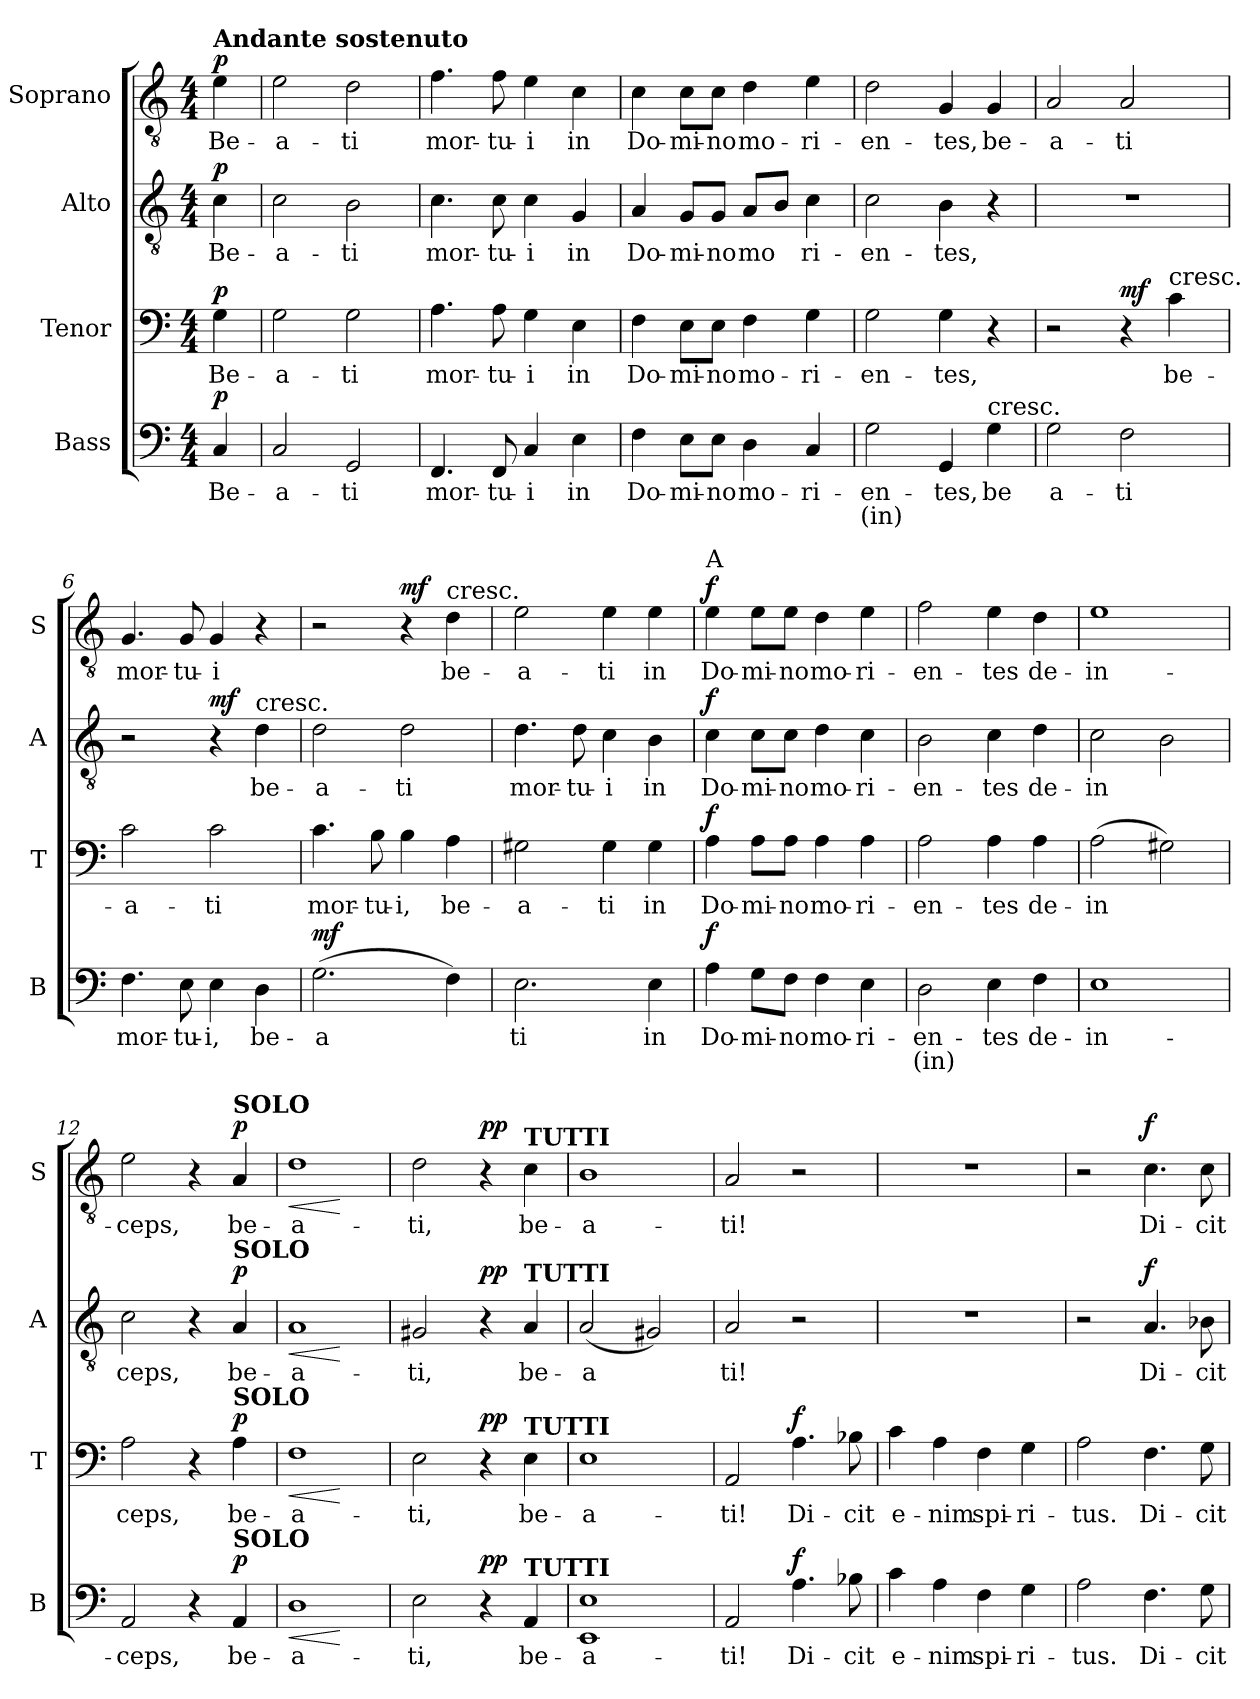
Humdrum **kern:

**kern	**text	**text	**dynam	**kern	**text	**dynam	**kern	**text	**dynam	**kern	**text	**dynam
*part4	*part4	*part4	*part4	*part3	*part3	*part3	*part2	*part2	*part2	*part1	*part1	*part1
*staff4	*staff4	*staff4	*staff4	*staff3	*staff3	*staff3	*staff2	*staff2	*staff2	*staff1	*staff1	*staff1
*I"Bass	*	*	*	*I"Tenor	*	*	*I"Alto	*	*	*I"Soprano	*	*
*I'B	*	*	*	*I'T	*	*	*I'A	*	*	*I'S	*	*
*clefF4	*	*	*	*clefF4	*	*	*clefGv2	*	*	*clefGv2	*	*
*k[]	*	*	*	*k[]	*	*	*k[]	*	*	*k[]	*	*
*M4/4	*	*	*	*M4/4	*	*	*M4/4	*	*	*M4/4	*	*
*MM84	*	*	*	*MM84	*	*	*MM84	*	*	*MM84	*	*
=	=	=	=	=	=	=	=	=	=	=	=	=
!	!	!	!	!	!	!	!	!	!	!LO:TX:a:B:t=Andante sostenuto	!	!
!	!LO:LY:b	!	!LO:DY:a	!	!LO:LY:b	!LO:DY:a	!	!LO:LY:b	!LO:DY:a	!	!LO:LY:b	!LO:DY:a
4C/	Be-	.	p	4G\	Be-	p	4c\	Be-	p	4e\	Be-	p
=1	=1	=1	=1	=1	=1	=1	=1	=1	=1	=1	=1	=1
!	!LO:LY:b	!	!	!	!LO:LY:b	!	!	!LO:LY:b	!	!	!LO:LY:b	!
2C/	-a-	.	.	2G\	-a-	.	2c\	-a-	.	2e\	-a-	.
!	!LO:LY:b	!	!	!	!LO:LY:b	!	!	!LO:LY:b	!	!	!LO:LY:b	!
2GG/	-ti	.	.	2G\	-ti	.	2B\	-ti	.	2d\	-ti	.
=2	=2	=2	=2	=2	=2	=2	=2	=2	=2	=2	=2	=2
!	!LO:LY:b	!	!	!	!LO:LY:b	!	!	!LO:LY:b	!	!	!LO:LY:b	!
4.FF/	mor-	.	.	4.A\	mor-	.	4.c\	mor-	.	4.f\	mor-	.
!	!LO:LY:b	!	!	!	!LO:LY:b	!	!	!LO:LY:b	!	!	!LO:LY:b	!
8FF/	-tu-	.	.	8A\	-tu-	.	8c\	-tu-	.	8f\	-tu-	.
!	!LO:LY:b	!	!	!	!LO:LY:b	!	!	!LO:LY:b	!	!	!LO:LY:b	!
4C/	-i	.	.	4G\	-i	.	4c\	-i	.	4e\	-i	.
!	!LO:LY:b	!	!	!	!LO:LY:b	!	!	!LO:LY:b	!	!	!LO:LY:b	!
4E\	in	.	.	4E\	in	.	4G/	in	.	4c\	in	.
=3	=3	=3	=3	=3	=3	=3	=3	=3	=3	=3	=3	=3
!	!LO:LY:b	!	!	!	!LO:LY:b	!	!	!LO:LY:b	!	!	!LO:LY:b	!
4F\	Do-	.	.	4F\	Do-	.	4A/	Do-	.	4c\	Do-	.
!	!LO:LY:b	!	!	!	!LO:LY:b	!	!	!LO:LY:b	!	!	!LO:LY:b	!
8E\L	-mi-	.	.	8E\L	-mi-	.	8G/L	-mi-	.	8c\L	-mi-	.
!	!LO:LY:b	!	!	!	!LO:LY:b	!	!	!LO:LY:b	!	!	!LO:LY:b	!
8E\J	-no	.	.	8E\J	-no	.	8G/J	-no	.	8c\J	-no	.
!	!LO:LY:b	!	!	!	!LO:LY:b	!	!	!LO:LY:b	!	!	!LO:LY:b	!
4D\	mo-	.	.	4F\	mo-	.	8A/L	-mo	.	4d\	mo-	.
.	.	.	.	.	.	.	8B/J	.	.	.	.	.
!	!LO:LY:b	!	!	!	!LO:LY:b	!	!	!LO:LY:b	!	!	!LO:LY:b	!
4C/	-ri-	.	.	4G\	-ri-	.	4c\	ri-	.	4e\	-ri-	.
=4	=4	=4	=4	=4	=4	=4	=4	=4	=4	=4	=4	=4
!	!LO:LY:b	!LO:LY:b	!	!	!LO:LY:b	!	!	!LO:LY:b	!	!	!LO:LY:b	!
2G\	-en-	(in)	.	2G\	-en-	.	2c\	-en-	.	2d\	-en-	.
!	!LO:LY:b	!	!	!	!LO:LY:b	!	!	!LO:LY:b	!	!	!LO:LY:b	!
4GG/	-tes,	.	.	4G\	-tes,	.	4B\	-tes,	.	4G/	-tes,	.
!LO:TX:a:t=cresc.	!	!	!	!	!	!	!	!	!	!	!	!
!	!LO:LY:b	!	!	!	!	!	!	!	!	!	!LO:LY:b	!
4G\	be	.	.	4r	.	.	4r	.	.	4G/	be-	.
=5	=5	=5	=5	=5	=5	=5	=5	=5	=5	=5	=5	=5
!	!LO:LY:b	!	!	!	!	!	!	!	!	!	!LO:LY:b	!
2G\	a-	.	.	2r	.	.	1r	.	.	2A/	-a-	.
!	!LO:LY:b	!	!	!	!	!LO:DY:a	!	!	!	!	!LO:LY:b	!
2F\	-ti	.	.	4r	.	mf	.	.	.	2A/	-ti	.
!	!	!	!	!LO:TX:a:t=cresc.	!	!	!	!	!	!	!	!
!	!	!	!	!	!LO:LY:b	!	!	!	!	!	!	!
.	.	.	.	4c\	be-	.	.	.	.	.	.	.
=6	=6	=6	=6	=6	=6	=6	=6	=6	=6	=6	=6	=6
!	!LO:LY:b	!	!	!	!LO:LY:b	!	!	!	!	!	!LO:LY:b	!
4.F\	mor-	.	.	2c\	-a-	.	2r	.	.	4.G/	mor-	.
!	!LO:LY:b	!	!	!	!	!	!	!	!	!	!LO:LY:b	!
8E\	-tu-	.	.	.	.	.	.	.	.	8G/	-tu-	.
!	!LO:LY:b	!	!	!	!LO:LY:b	!	!	!	!LO:DY:a	!	!LO:LY:b	!
4E\	-i,	.	.	2c\	-ti	.	4r	.	mf	4G/	-i	.
!	!	!	!	!	!	!	!LO:TX:a:t=cresc.	!	!	!	!	!
!	!LO:LY:b	!	!	!	!	!	!	!LO:LY:b	!	!	!	!
4D\	be-	.	.	.	.	.	4d\	be-	.	4r	.	.
=7	=7	=7	=7	=7	=7	=7	=7	=7	=7	=7	=7	=7
!	!LO:LY:b	!	!LO:DY:a	!	!LO:LY:b	!	!	!LO:LY:b	!	!	!	!
(>2.G\	-a	.	mf	4.c\	mor-	.	2d\	-a-	.	2r	.	.
!	!	!	!	!	!LO:LY:b	!	!	!	!	!	!	!
.	.	.	.	8B\	-tu-	.	.	.	.	.	.	.
!	!	!	!	!	!LO:LY:b	!	!	!LO:LY:b	!	!	!	!LO:DY:a
.	.	.	.	4B\	-i,	.	2d\	-ti	.	4r	.	mf
!	!	!	!	!	!	!	!	!	!	!LO:TX:t=cresc.	!	!
!	!	!	!	!	!LO:LY:b	!	!	!	!	!	!LO:LY:b	!
4F\)	.	.	.	4A\	be-	.	.	.	.	4d\	be-	.
=8	=8	=8	=8	=8	=8	=8	=8	=8	=8	=8	=8	=8
!	!LO:LY:b	!	!	!	!LO:LY:b	!	!	!LO:LY:b	!	!	!LO:LY:b	!
2.E\	ti	.	.	2G#X\	-a-	.	4.d\	mor-	.	2e\	-a-	.
!	!	!	!	!	!	!	!	!LO:LY:b	!	!	!	!
.	.	.	.	.	.	.	8d\	-tu-	.	.	.	.
!	!	!	!	!	!LO:LY:b	!	!	!LO:LY:b	!	!	!LO:LY:b	!
.	.	.	.	4G#\	-ti	.	4c\	-i	.	4e\	-ti	.
!	!LO:LY:b	!	!	!	!LO:LY:b	!	!	!LO:LY:b	!	!	!LO:LY:b	!
4E\	in	.	.	4G#\	in	.	4B\	in	.	4e\	in	.
!!LO:LB:g=z
=9	=9	=9	=9	=9	=9	=9	=9	=9	=9	=9	=9	=9
!	!	!	!	!	!	!	!	!	!	!LO:TX:a:t=A	!	!
!	!LO:LY:b	!	!LO:DY:a	!	!LO:LY:b	!LO:DY:a	!	!LO:LY:b	!LO:DY:a	!	!LO:LY:b	!LO:DY:a
4A\	Do-	.	f	4A\	Do-	f	4c\	Do-	f	4e\	Do-	f
!	!LO:LY:b	!	!	!	!LO:LY:b	!	!	!LO:LY:b	!	!	!LO:LY:b	!
8G\L	-mi-	.	.	8A\L	-mi-	.	8c\L	-mi-	.	8e\L	-mi-	.
!	!LO:LY:b	!	!	!	!LO:LY:b	!	!	!LO:LY:b	!	!	!LO:LY:b	!
8F\J	-no	.	.	8A\J	-no	.	8c\J	-no	.	8e\J	-no	.
!	!LO:LY:b	!	!	!	!LO:LY:b	!	!	!LO:LY:b	!	!	!LO:LY:b	!
4F\	mo-	.	.	4A\	mo-	.	4d\	mo-	.	4d\	mo-	.
!	!LO:LY:b	!	!	!	!LO:LY:b	!	!	!LO:LY:b	!	!	!LO:LY:b	!
4E\	-ri-	.	.	4A\	-ri-	.	4c\	-ri-	.	4e\	-ri-	.
=10	=10	=10	=10	=10	=10	=10	=10	=10	=10	=10	=10	=10
!	!LO:LY:b	!LO:LY:b	!	!	!LO:LY:b	!	!	!LO:LY:b	!	!	!LO:LY:b	!
2D\	-en-	(in)	.	2A\	-en-	.	2B\	-en-	.	2f\	-en-	.
!	!LO:LY:b	!	!	!	!LO:LY:b	!	!	!LO:LY:b	!	!	!LO:LY:b	!
4E\	-tes	.	.	4A\	-tes	.	4c\	-tes	.	4e\	-tes	.
!	!LO:LY:b	!	!	!	!LO:LY:b	!	!	!LO:LY:b	!	!	!LO:LY:b	!
4F\	de-	.	.	4A\	de-	.	4d\	de-	.	4d\	de-	.
=11	=11	=11	=11	=11	=11	=11	=11	=11	=11	=11	=11	=11
!	!LO:LY:b	!	!	!	!LO:LY:b	!	!	!LO:LY:b	!	!	!LO:LY:b	!
1E	-in-	.	.	(>2A\	-in	.	2c\	-in	.	1e	-in-	.
.	.	.	.	2G#X\)	.	.	2B\	.	.	.	.	.
=12	=12	=12	=12	=12	=12	=12	=12	=12	=12	=12	=12	=12
!	!LO:LY:b	!	!	!	!LO:LY:b	!	!	!LO:LY:b	!	!	!LO:LY:b	!
2AA/	-ceps,	.	.	2A\	ceps,	.	2c\	ceps,	.	2e\	-ceps,	.
4r	.	.	.	4r	.	.	4r	.	.	4r	.	.
!	!	!	!	!	!	!	!	!	!	!LO:TX:a:B:t=SOLO	!	!
!	!	!	!	!	!	!	!LO:TX:a:B:t=SOLO	!	!	!	!	!
!	!	!	!	!LO:TX:a:B:t=SOLO	!	!	!	!	!	!	!	!
!LO:TX:a:B:t=SOLO	!	!	!	!	!	!	!	!	!	!	!	!
!	!LO:LY:b	!	!LO:DY:a	!	!LO:LY:b	!LO:DY:a	!	!LO:LY:b	!LO:DY:a	!	!LO:LY:b	!LO:DY:a
4AA/	be-	.	p	4A\	be-	p	4A/	be-	p	4A/	be-	p
=13	=13	=13	=13	=13	=13	=13	=13	=13	=13	=13	=13	=13
!	!LO:LY:b	!	!LO:HP:b	!	!	!	!	!	!	!	!	!
!	!	!	!LO:HP:n=1:b	!	!LO:LY:b	!LO:HP:b	!	!	!	!	!	!
!	!	!	!	!	!	!LO:HP:n=1:b	!	!LO:LY:b	!LO:HP:b	!	!	!
!	!	!	!	!	!	!	!	!	!LO:HP:n=1:b	!	!LO:LY:b	!LO:HP:b
!	!	!	!	!	!	!	!	!	!	!	!	!LO:HP:n=1:b
1D	-a-	.	< >	1F	-a-	< >	1A	-a-	< >	1d	-a-	< >
.	.	.	[	.	.	[	.	.	[	.	.	[
=14	=14	=14	=14	=14	=14	=14	=14	=14	=14	=14	=14	=14
!	!LO:LY:b	!	!	!	!LO:LY:b	!	!	!LO:LY:b	!	!	!LO:LY:b	!
2E\	-ti,	.	.	2E\	-ti,	.	2G#X/	-ti,	.	2d\	-ti,	.
!	!	!	!LO:DY:n=1:a	!	!	!LO:DY:n=1:a	!	!	!LO:DY:n=1:a	!	!	!LO:DY:n=1:a
4r	.	.	] pp	4r	.	] pp	4r	.	] pp	4r	.	] pp
!	!	!	!	!	!	!	!	!	!	!LO:TX:a:B:t=TUTTI	!	!
!	!	!	!	!	!	!	!LO:TX:a:B:t=TUTTI	!	!	!	!	!
!	!	!	!	!LO:TX:a:B:t=TUTTI	!	!	!	!	!	!	!	!
!LO:TX:a:B:t=TUTTI	!	!	!	!	!	!	!	!	!	!	!	!
!	!LO:LY:b	!	!	!	!LO:LY:b	!	!	!LO:LY:b	!	!	!LO:LY:b	!
4AA/	be-	.	.	4E\	be-	.	4A/	be-	.	4c\	be-	.
=15	=15	=15	=15	=15	=15	=15	=15	=15	=15	=15	=15	=15
!	!LO:LY:b	!	!	!	!LO:LY:b	!	!	!LO:LY:b	!	!	!LO:LY:b	!
1EE 1E	-a-	.	.	1E	-a-	.	(<2A/	-a	.	1B	-a-	.
.	.	.	.	.	.	.	2G#X/)	.	.	.	.	.
=16	=16	=16	=16	=16	=16	=16	=16	=16	=16	=16	=16	=16
!	!LO:LY:b	!	!	!	!LO:LY:b	!	!	!LO:LY:b	!	!	!LO:LY:b	!
2AA/	-ti!	.	.	2AA/	-ti!	.	2A/	ti!	.	2A/	-ti!	.
!	!LO:LY:b	!	!LO:DY:a	!	!LO:LY:b	!LO:DY:a	!	!	!	!	!	!
4.A\	Di-	.	f	4.A\	Di-	f	2r	.	.	2r	.	.
!	!LO:LY:b	!	!	!	!LO:LY:b	!	!	!	!	!	!	!
8B-X\	-cit	.	.	8B-X\	-cit	.	.	.	.	.	.	.
=17	=17	=17	=17	=17	=17	=17	=17	=17	=17	=17	=17	=17
!	!LO:LY:b	!	!	!	!LO:LY:b	!	!	!	!	!	!	!
4c\	e-	.	.	4c\	e-	.	1r	.	.	1r	.	.
!	!LO:LY:b	!	!	!	!LO:LY:b	!	!	!	!	!	!	!
4A\	-nim	.	.	4A\	-nim	.	.	.	.	.	.	.
!	!LO:LY:b	!	!	!	!LO:LY:b	!	!	!	!	!	!	!
4F\	spi-	.	.	4F\	spi-	.	.	.	.	.	.	.
!	!LO:LY:b	!	!	!	!LO:LY:b	!	!	!	!	!	!	!
4G\	-ri-	.	.	4G\	-ri-	.	.	.	.	.	.	.
=18	=18	=18	=18	=18	=18	=18	=18	=18	=18	=18	=18	=18
!	!LO:LY:b	!	!	!	!LO:LY:b	!	!	!	!	!	!	!
2A\	-tus.	.	.	2A\	-tus.	.	2r	.	.	2r	.	.
!	!LO:LY:b	!	!	!	!LO:LY:b	!	!	!LO:LY:b	!LO:DY:a	!	!LO:LY:b	!LO:DY:a
4.F\	Di-	.	.	4.F\	Di-	.	4.A/	Di-	f	4.c\	Di-	f
!	!LO:LY:b	!	!	!	!LO:LY:b	!	!	!LO:LY:b	!	!	!LO:LY:b	!
8G\	-cit	.	.	8G\	-cit	.	8B-X\	-cit	.	8c\	-cit	.
=	=	=	=	=	=	=	=	=	=	=	=	=
*-	*-	*-	*-	*-	*-	*-	*-	*-	*-	*-	*-	*-
